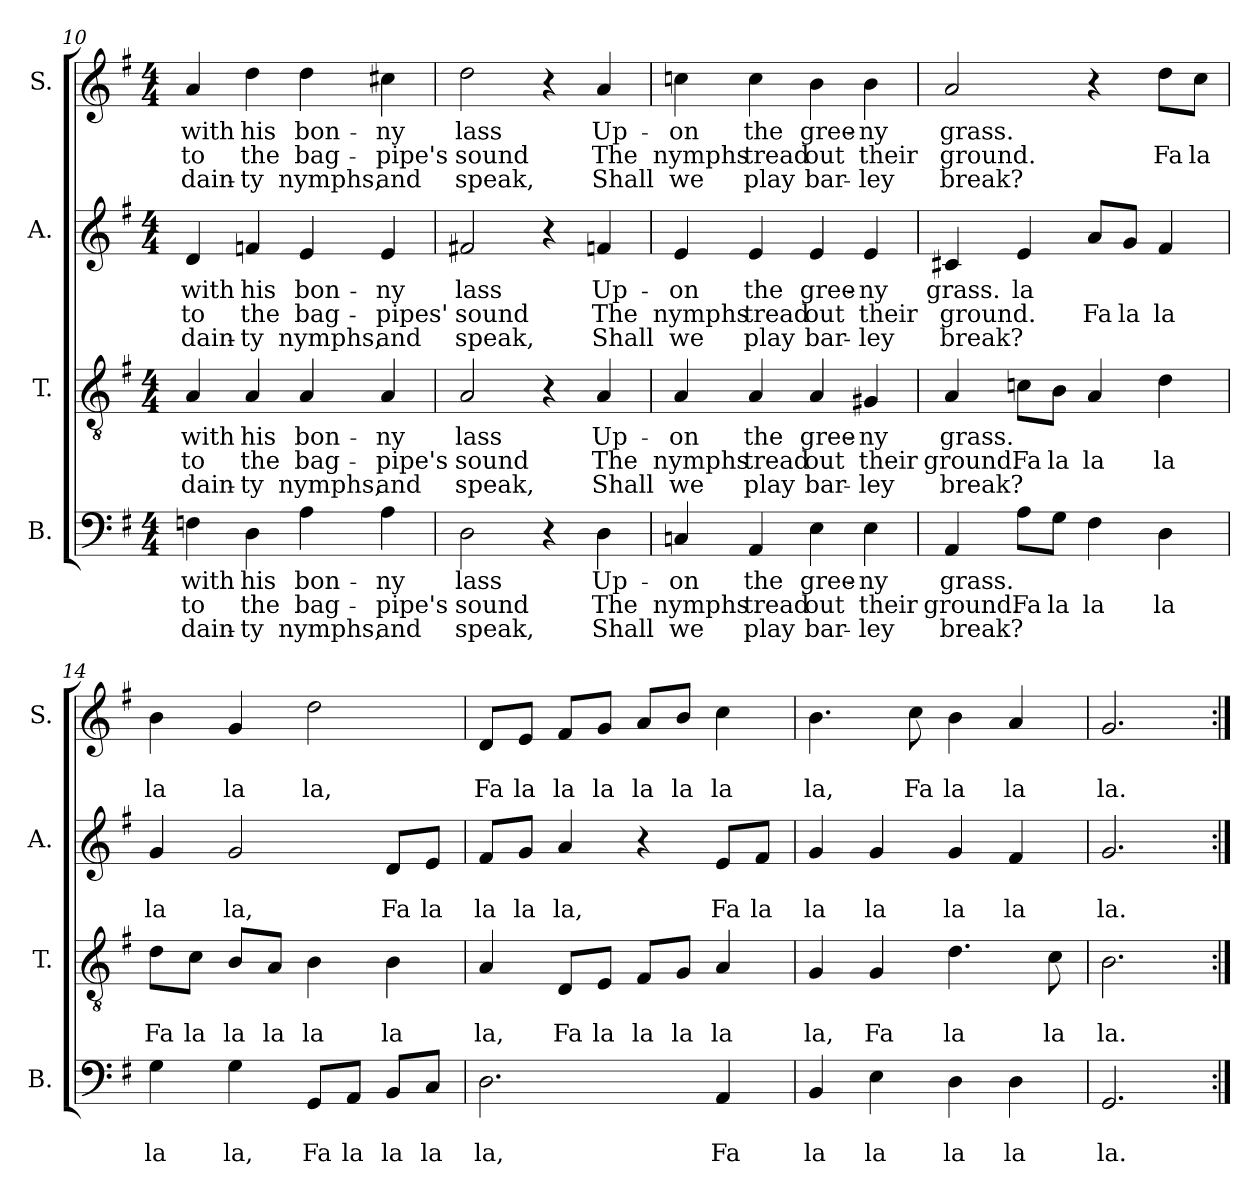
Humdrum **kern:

**kern	**text	**text	**text	**kern	**text	**text	**text	**kern	**text	**text	**text	**kern	**text	**text	**text
*part4	*part4	*part4	*part4	*part3	*part3	*part3	*part3	*part2	*part2	*part2	*part2	*part1	*part1	*part1	*part1
*staff4	*staff4	*staff4	*staff4	*staff3	*staff3	*staff3	*staff3	*staff2	*staff2	*staff2	*staff2	*staff1	*staff1	*staff1	*staff1
*I"B.	*	*	*	*I"T.	*	*	*	*I"A.	*	*	*	*I"S.	*	*	*
*I'B.	*	*	*	*I'T.	*	*	*	*I'A.	*	*	*	*I'S.	*	*	*
!!LO:PB:g=z
*clefF4	*	*	*	*clefGv2	*	*	*	*clefG2	*	*	*	*clefG2	*	*	*
*k[f#]	*	*	*	*k[f#]	*	*	*	*k[f#]	*	*	*	*k[f#]	*	*	*
*M4/4	*	*	*	*M4/4	*	*	*	*M4/4	*	*	*	*M4/4	*	*	*
=10	=10	=10	=10	=10	=10	=10	=10	=10	=10	=10	=10	=10	=10	=10	=10
!	!LO:LY:b	!LO:LY:b	!LO:LY:b	!	!LO:LY:b	!LO:LY:b	!LO:LY:b	!	!LO:LY:b	!LO:LY:b	!LO:LY:b	!	!LO:LY:b	!LO:LY:b	!LO:LY:b
4Fn\	with	to	dain-	4A/	with	to	dain-	4d/	with	to	dain-	4a/	with	to	dain-
!	!LO:LY:b	!LO:LY:b	!LO:LY:b	!	!LO:LY:b	!LO:LY:b	!LO:LY:b	!	!LO:LY:b	!LO:LY:b	!LO:LY:b	!	!LO:LY:b	!LO:LY:b	!LO:LY:b
4D\	-his	the	ty	4A/	-his	the	ty	4fn/	-his	the	ty	4dd\	-his	the	ty
!	!LO:LY:b	!LO:LY:b	!LO:LY:b	!	!LO:LY:b	!LO:LY:b	!LO:LY:b	!	!LO:LY:b	!LO:LY:b	!LO:LY:b	!	!LO:LY:b	!LO:LY:b	!LO:LY:b
4A\	bon-	-bag-	-nymphs,	4A/	bon-	-bag-	-nymphs,	4e/	bon-	-bag-	-nymphs,	4dd\	bon-	-bag-	-nymphs,
!	!LO:LY:b	!LO:LY:b	!LO:LY:b	!	!LO:LY:b	!LO:LY:b	!LO:LY:b	!	!LO:LY:b	!LO:LY:b	!LO:LY:b	!	!LO:LY:b	!LO:LY:b	!LO:LY:b
4A\	ny	pipe's	and	4A/	ny	pipe's	and	4e/	-ny	-pipes'	and	4cc#X\	ny	pipe's	and
=11	=11	=11	=11	=11	=11	=11	=11	=11	=11	=11	=11	=11	=11	=11	=11
!	!LO:LY:b	!LO:LY:b	!LO:LY:b	!	!LO:LY:b	!LO:LY:b	!LO:LY:b	!	!LO:LY:b	!LO:LY:b	!LO:LY:b	!	!LO:LY:b	!LO:LY:b	!LO:LY:b
2D\	lass	sound	speak,	2A/	lass	sound	speak,	2f#X/	lass	sound	speak,	2dd\	lass	sound	speak,
4r	.	.	.	4r	.	.	.	4r	.	.	.	4r	.	.	.
!	!LO:LY:b	!LO:LY:b	!LO:LY:b	!	!LO:LY:b	!LO:LY:b	!LO:LY:b	!	!LO:LY:b	!LO:LY:b	!LO:LY:b	!	!LO:LY:b	!LO:LY:b	!LO:LY:b
4D\	Up-	-The	Shall	4A/	Up-	-The	Shall	4fn/	Up-	-The	Shall	4a/	Up-	-The	Shall
=12	=12	=12	=12	=12	=12	=12	=12	=12	=12	=12	=12	=12	=12	=12	=12
!	!LO:LY:b	!LO:LY:b	!LO:LY:b	!	!LO:LY:b	!LO:LY:b	!LO:LY:b	!	!LO:LY:b	!LO:LY:b	!LO:LY:b	!	!LO:LY:b	!LO:LY:b	!LO:LY:b
4Cn/	on	nymphs	we	4A/	on	nymphs	we	4e/	on	nymphs	we	4ccn\	on	nymphs	we
!	!LO:LY:b	!LO:LY:b	!LO:LY:b	!	!LO:LY:b	!LO:LY:b	!LO:LY:b	!	!LO:LY:b	!LO:LY:b	!LO:LY:b	!	!LO:LY:b	!LO:LY:b	!LO:LY:b
4AA/	the	tread	play	4A/	the	tread	play	4e/	the	tread	play	4cc\	the	tread	play
!	!LO:LY:b	!LO:LY:b	!LO:LY:b	!	!LO:LY:b	!LO:LY:b	!LO:LY:b	!	!LO:LY:b	!LO:LY:b	!LO:LY:b	!	!LO:LY:b	!LO:LY:b	!LO:LY:b
4E\	gree-	-out	bar-	4A/	gree-	-out	bar-	4e/	gree-	-out	bar-	4b\	gree-	-out	bar-
!	!LO:LY:b	!LO:LY:b	!LO:LY:b	!	!LO:LY:b	!LO:LY:b	!LO:LY:b	!	!LO:LY:b	!LO:LY:b	!LO:LY:b	!	!LO:LY:b	!LO:LY:b	!LO:LY:b
4E\	-ny	their	ley	4G#X/	-ny	their	ley	4e/	-ny	their	ley	4b\	-ny	their	ley
=13	=13	=13	=13	=13	=13	=13	=13	=13	=13	=13	=13	=13	=13	=13	=13
!	!LO:LY:b	!LO:LY:b	!LO:LY:b	!	!LO:LY:b	!LO:LY:b	!LO:LY:b	!	!LO:LY:b	!LO:LY:b	!LO:LY:b	!	!LO:LY:b	!LO:LY:b	!LO:LY:b
4AA/	grass.	ground.	break?	4A/	grass.	ground.	break?	4c#X/	grass.	ground.	break?	2a/	grass.	ground.	break?
!	!	!LO:LY:b	!	!	!	!LO:LY:b	!	!	!LO:LY:b	!	!	!	!	!	!
8A\L	.	Fa	.	8cn\L	.	Fa	.	4e/	la	.	.	.	.	.	.
!	!	!LO:LY:b	!	!	!	!LO:LY:b	!	!	!	!	!	!	!	!	!
8G\J	.	la	.	8B\J	.	la	.	.	.	.	.	.	.	.	.
!	!	!LO:LY:b	!	!	!	!LO:LY:b	!	!	!	!LO:LY:b	!	!	!	!	!
4F#\	.	la	.	4A/	.	la	.	8a/L	.	Fa	.	4r	.	.	.
!	!	!	!	!	!	!	!	!	!	!LO:LY:b	!	!	!	!	!
.	.	.	.	.	.	.	.	8g/J	.	la	.	.	.	.	.
!	!	!LO:LY:b	!	!	!	!LO:LY:b	!	!	!	!LO:LY:b	!	!	!	!LO:LY:b	!
4D\	.	la	.	4d\	.	la	.	4f#i/	.	la	.	8dd\L	.	Fa	.
!	!	!	!	!	!	!	!	!	!	!	!	!	!	!LO:LY:b	!
.	.	.	.	.	.	.	.	.	.	.	.	8cc\J	.	la	.
!!LO:LB:g=z
=14	=14	=14	=14	=14	=14	=14	=14	=14	=14	=14	=14	=14	=14	=14	=14
!	!	!LO:LY:b	!	!	!	!LO:LY:b	!	!	!	!LO:LY:b	!	!	!	!LO:LY:b	!
4G\	.	la	.	8d\L	.	Fa	.	4g/	.	la	.	4b\	.	la	.
!	!	!	!	!	!	!LO:LY:b	!	!	!	!	!	!	!	!	!
.	.	.	.	8c\J	.	la	.	.	.	.	.	.	.	.	.
!	!	!LO:LY:b	!	!	!	!LO:LY:b	!	!	!	!LO:LY:b	!	!	!	!LO:LY:b	!
4G\	.	la,	.	8B/L	.	la	.	2g/	.	la,	.	4g/	.	la	.
!	!	!	!	!	!	!LO:LY:b	!	!	!	!	!	!	!	!	!
.	.	.	.	8A/J	.	la	.	.	.	.	.	.	.	.	.
!	!	!LO:LY:b	!	!	!	!LO:LY:b	!	!	!	!	!	!	!	!LO:LY:b	!
8GG/L	.	Fa	.	4B\	.	la	.	.	.	.	.	2dd\	.	la,	.
!	!	!LO:LY:b	!	!	!	!	!	!	!	!	!	!	!	!	!
8AA/J	.	la	.	.	.	.	.	.	.	.	.	.	.	.	.
!	!	!LO:LY:b	!	!	!	!LO:LY:b	!	!	!	!LO:LY:b	!	!	!	!	!
8BB/L	.	la	.	4B\	.	la	.	8d/L	.	Fa	.	.	.	.	.
!	!	!LO:LY:b	!	!	!	!	!	!	!	!LO:LY:b	!	!	!	!	!
8C/J	.	la	.	.	.	.	.	8e/J	.	la	.	.	.	.	.
=15	=15	=15	=15	=15	=15	=15	=15	=15	=15	=15	=15	=15	=15	=15	=15
!	!	!LO:LY:b	!	!	!	!LO:LY:b	!	!	!	!LO:LY:b	!	!	!	!LO:LY:b	!
2.D\	.	la,	.	4A/	.	la,	.	8f#/L	.	la	.	8d/L	.	Fa	.
!	!	!	!	!	!	!	!	!	!	!LO:LY:b	!	!	!	!LO:LY:b	!
.	.	.	.	.	.	.	.	8g/J	.	la	.	8e/J	.	la	.
!	!	!	!	!	!	!LO:LY:b	!	!	!	!LO:LY:b	!	!	!	!LO:LY:b	!
.	.	.	.	8D/L	.	Fa	.	4a/	.	la,	.	8f#/L	.	la	.
!	!	!	!	!	!	!LO:LY:b	!	!	!	!	!	!	!	!LO:LY:b	!
.	.	.	.	8E/J	.	la	.	.	.	.	.	8g/J	.	la	.
!	!	!	!	!	!	!LO:LY:b	!	!	!	!	!	!	!	!LO:LY:b	!
.	.	.	.	8F#/L	.	la	.	4r	.	.	.	8a/L	.	la	.
!	!	!	!	!	!	!LO:LY:b	!	!	!	!	!	!	!	!LO:LY:b	!
.	.	.	.	8G/J	.	la	.	.	.	.	.	8b/J	.	la	.
!	!	!LO:LY:b	!	!	!	!LO:LY:b	!	!	!	!LO:LY:b	!	!	!	!LO:LY:b	!
4AA/	.	Fa	.	4A/	.	la	.	8e/L	.	Fa	.	4cc\	.	la	.
!	!	!	!	!	!	!	!	!	!	!LO:LY:b	!	!	!	!	!
.	.	.	.	.	.	.	.	8f#/J	.	la	.	.	.	.	.
=16	=16	=16	=16	=16	=16	=16	=16	=16	=16	=16	=16	=16	=16	=16	=16
!	!	!LO:LY:b	!	!	!	!LO:LY:b	!	!	!	!LO:LY:b	!	!	!	!LO:LY:b	!
4BB/	.	la	.	4G/	.	la,	.	4g/	.	la	.	4.b\	.	la,	.
!	!	!LO:LY:b	!	!	!	!LO:LY:b	!	!	!	!LO:LY:b	!	!	!	!	!
4E\	.	la	.	4G/	.	Fa	.	4g/	.	la	.	.	.	.	.
!	!	!	!	!	!	!	!	!	!	!	!	!	!	!LO:LY:b	!
.	.	.	.	.	.	.	.	.	.	.	.	8cc\	.	Fa	.
!	!	!LO:LY:b	!	!	!	!LO:LY:b	!	!	!	!LO:LY:b	!	!	!	!LO:LY:b	!
4D\	.	la	.	4.d\	.	la	.	4g/	.	la	.	4b\	.	la	.
!	!	!LO:LY:b	!	!	!	!	!	!	!	!LO:LY:b	!	!	!	!LO:LY:b	!
4D\	.	la	.	.	.	.	.	4f#/	.	la	.	4a/	.	la	.
!	!	!	!	!	!	!LO:LY:b	!	!	!	!	!	!	!	!	!
.	.	.	.	8c\	.	la	.	.	.	.	.	.	.	.	.
=17	=17	=17	=17	=17	=17	=17	=17	=17	=17	=17	=17	=17	=17	=17	=17
!	!	!LO:LY:b	!	!	!	!LO:LY:b	!	!	!	!LO:LY:b	!	!	!	!LO:LY:b	!
2.GG/	.	la.	.	2.B\	.	la.	.	2.g/	.	la.	.	2.g/	.	la.	.
=:|!	=:|!	=:|!	=:|!	=:|!	=:|!	=:|!	=:|!	=:|!	=:|!	=:|!	=:|!	=:|!	=:|!	=:|!	=:|!
*-	*-	*-	*-	*-	*-	*-	*-	*-	*-	*-	*-	*-	*-	*-	*-
